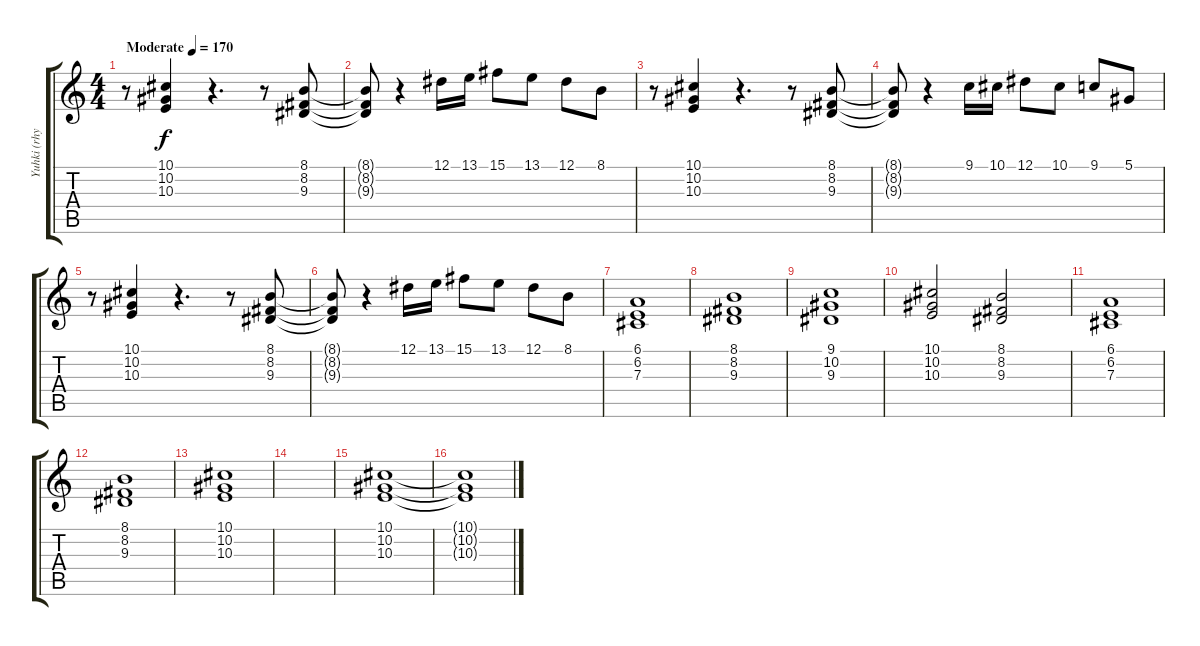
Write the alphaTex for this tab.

\track ("Yuhki (rhythm)" "Yuhki (rhy") {instrument stringensemble1}
\staff {score tabs}
\tuning (Eb4 Bb3 Gb3 Db3 Ab2 Eb2) {hide}
\ts (4 4)
\tempo (170 "Moderate")
\clef g2
\ks c
r.8{dy f instrument stringensemble1} (10.1 10.2 10.3).4 r.4{d} r.8 (8.1 8.2 9.3).8 |
(8.1{t} 8.2{t} 9.3{t}).8 r.4 12.1.16 13.1.16 15.1.8 13.1.8 12.1.8 8.1.8 |
r.8 (10.1 10.2 10.3).4 r.4{d} r.8 (8.1 8.2 9.3).8 |
(8.1{t} 8.2{t} 9.3{t}).8 r.4 9.1.16 10.1.16 12.1.8 10.1.8 9.1.8 5.1.8 |
r.8 (10.1 10.2 10.3).4 r.4{d} r.8 (8.1 8.2 9.3).8 |
(8.1{t} 8.2{t} 9.3{t}).8 r.4 12.1.16 13.1.16 15.1.8 13.1.8 12.1.8 8.1.8 |
(6.1 6.2 7.3).1 |
(8.1 8.2 9.3).1 |
(9.1 10.2 9.3).1 |
(10.1 10.2 10.3).2 (8.1 8.2 9.3).2 |
(6.1 6.2 7.3).1 |
(8.1 8.2 9.3).1 |
(10.1 10.2 10.3).1 |
|
(10.1 10.2 10.3).1 |
(10.1{t} 10.2{t} 10.3{t}).1
